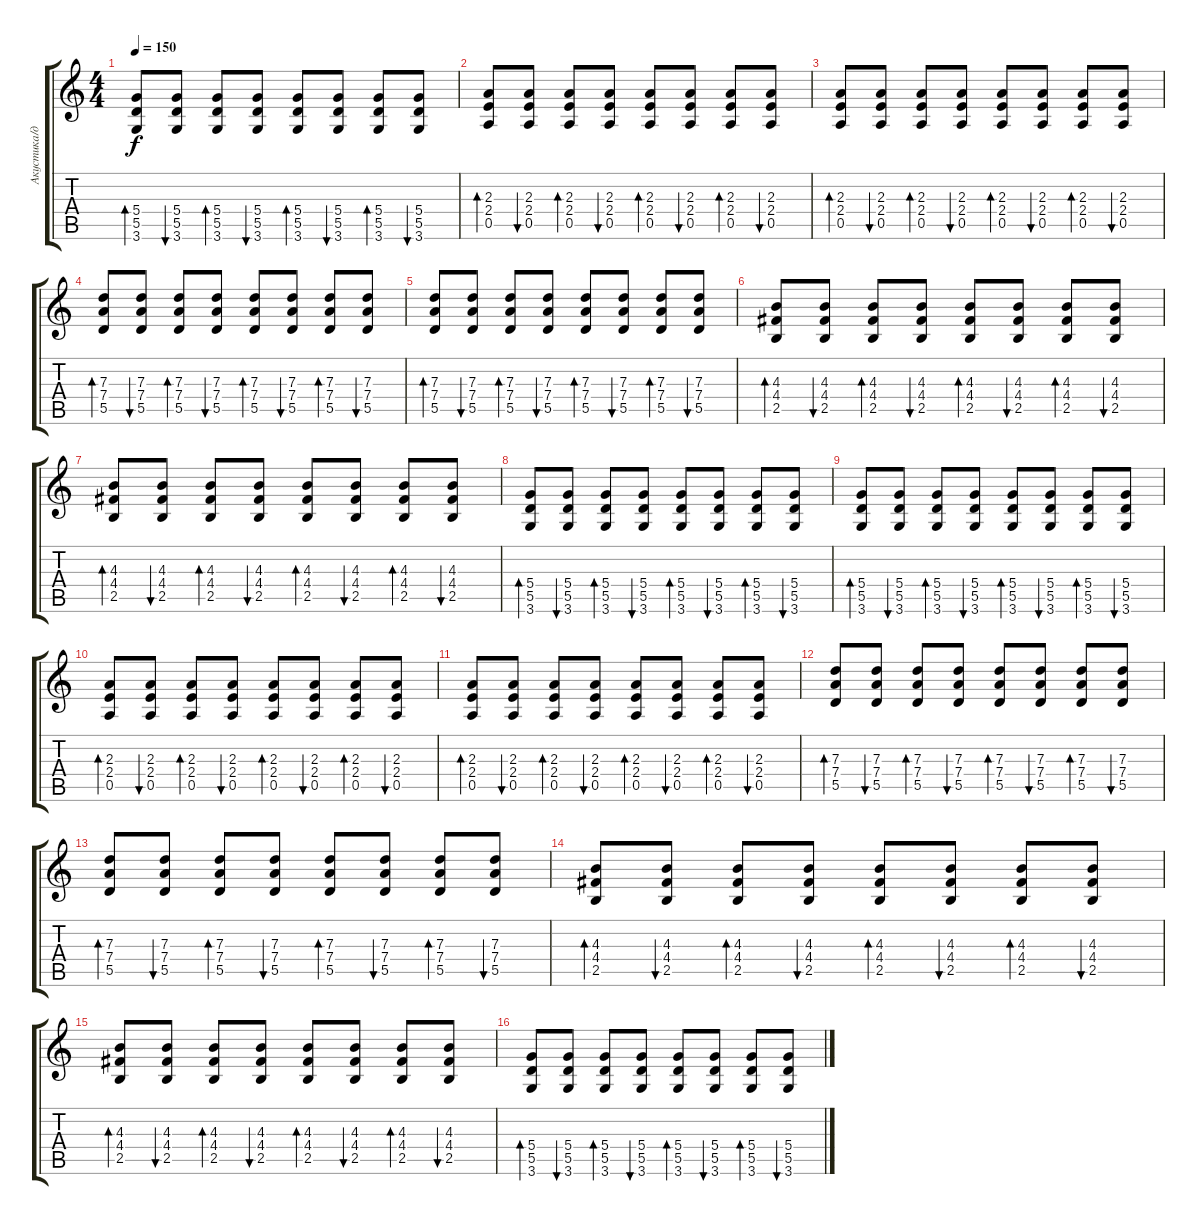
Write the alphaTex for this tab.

\track ("Акустика/дисторшн" "Акустика/д") {instrument distortionguitar}
\staff {score tabs}
\tuning (E4 B3 G3 D3 A2 E2) {hide}
\ts (4 4)
\tempo 150
\clef g2
\ks c
(5.4 5.5 3.6).8{bd 60 dy f} (5.4 5.5 3.6).8{bu 60} (5.4 5.5 3.6).8{bd 60} (5.4 5.5 3.6).8{bu 60} (5.4 5.5 3.6).8{bd 60} (5.4 5.5 3.6).8{bu 60} (5.4 5.5 3.6).8{bd 60} (5.4 5.5 3.6).8{bu 60} |
(2.3 2.4 0.5).8{bd 60} (2.3 2.4 0.5).8{bu 60} (2.3 2.4 0.5).8{bd 60} (2.3 2.4 0.5).8{bu 60} (2.3 2.4 0.5).8{bd 60} (2.3 2.4 0.5).8{bu 60} (2.3 2.4 0.5).8{bd 60} (2.3 2.4 0.5).8{bu 60} |
(2.3 2.4 0.5).8{bd 60} (2.3 2.4 0.5).8{bu 60} (2.3 2.4 0.5).8{bd 60} (2.3 2.4 0.5).8{bu 60} (2.3 2.4 0.5).8{bd 60} (2.3 2.4 0.5).8{bu 60} (2.3 2.4 0.5).8{bd 60} (2.3 2.4 0.5).8{bu 60} |
(7.3 7.4 5.5).8{bd 60} (7.3 7.4 5.5).8{bu 60} (7.3 7.4 5.5).8{bd 60} (7.3 7.4 5.5).8{bu 60} (7.3 7.4 5.5).8{bd 60} (7.3 7.4 5.5).8{bu 60} (7.3 7.4 5.5).8{bd 60} (7.3 7.4 5.5).8{bu 60} |
(7.3 7.4 5.5).8{bd 60} (7.3 7.4 5.5).8{bu 60} (7.3 7.4 5.5).8{bd 60} (7.3 7.4 5.5).8{bu 60} (7.3 7.4 5.5).8{bd 60} (7.3 7.4 5.5).8{bu 60} (7.3 7.4 5.5).8{bd 60} (7.3 7.4 5.5).8{bu 60} |
(4.3 4.4 2.5).8{bd 60} (4.3 4.4 2.5).8{bu 60} (4.3 4.4 2.5).8{bd 60} (4.3 4.4 2.5).8{bu 60} (4.3 4.4 2.5).8{bd 60} (4.3 4.4 2.5).8{bu 60} (4.3 4.4 2.5).8{bd 60} (4.3 4.4 2.5).8{bu 60} |
(4.3 4.4 2.5).8{bd 60} (4.3 4.4 2.5).8{bu 60} (4.3 4.4 2.5).8{bd 60} (4.3 4.4 2.5).8{bu 60} (4.3 4.4 2.5).8{bd 60} (4.3 4.4 2.5).8{bu 60} (4.3 4.4 2.5).8{bd 60} (4.3 4.4 2.5).8{bu 60} |
(5.4 5.5 3.6).8{bd 60} (5.4 5.5 3.6).8{bu 60} (5.4 5.5 3.6).8{bd 60} (5.4 5.5 3.6).8{bu 60} (5.4 5.5 3.6).8{bd 60} (5.4 5.5 3.6).8{bu 60} (5.4 5.5 3.6).8{bd 60} (5.4 5.5 3.6).8{bu 60} |
(5.4 5.5 3.6).8{bd 60} (5.4 5.5 3.6).8{bu 60} (5.4 5.5 3.6).8{bd 60} (5.4 5.5 3.6).8{bu 60} (5.4 5.5 3.6).8{bd 60} (5.4 5.5 3.6).8{bu 60} (5.4 5.5 3.6).8{bd 60} (5.4 5.5 3.6).8{bu 60} |
(2.3 2.4 0.5).8{bd 60} (2.3 2.4 0.5).8{bu 60} (2.3 2.4 0.5).8{bd 60} (2.3 2.4 0.5).8{bu 60} (2.3 2.4 0.5).8{bd 60} (2.3 2.4 0.5).8{bu 60} (2.3 2.4 0.5).8{bd 60} (2.3 2.4 0.5).8{bu 60} |
(2.3 2.4 0.5).8{bd 60} (2.3 2.4 0.5).8{bu 60} (2.3 2.4 0.5).8{bd 60} (2.3 2.4 0.5).8{bu 60} (2.3 2.4 0.5).8{bd 60} (2.3 2.4 0.5).8{bu 60} (2.3 2.4 0.5).8{bd 60} (2.3 2.4 0.5).8{bu 60} |
(7.3 7.4 5.5).8{bd 60} (7.3 7.4 5.5).8{bu 60} (7.3 7.4 5.5).8{bd 60} (7.3 7.4 5.5).8{bu 60} (7.3 7.4 5.5).8{bd 60} (7.3 7.4 5.5).8{bu 60} (7.3 7.4 5.5).8{bd 60} (7.3 7.4 5.5).8{bu 60} |
(7.3 7.4 5.5).8{bd 60} (7.3 7.4 5.5).8{bu 60} (7.3 7.4 5.5).8{bd 60} (7.3 7.4 5.5).8{bu 60} (7.3 7.4 5.5).8{bd 60} (7.3 7.4 5.5).8{bu 60} (7.3 7.4 5.5).8{bd 60} (7.3 7.4 5.5).8{bu 60} |
(4.3 4.4 2.5).8{bd 60} (4.3 4.4 2.5).8{bu 60} (4.3 4.4 2.5).8{bd 60} (4.3 4.4 2.5).8{bu 60} (4.3 4.4 2.5).8{bd 60} (4.3 4.4 2.5).8{bu 60} (4.3 4.4 2.5).8{bd 60} (4.3 4.4 2.5).8{bu 60} |
(4.3 4.4 2.5).8{bd 60} (4.3 4.4 2.5).8{bu 60} (4.3 4.4 2.5).8{bd 60} (4.3 4.4 2.5).8{bu 60} (4.3 4.4 2.5).8{bd 60} (4.3 4.4 2.5).8{bu 60} (4.3 4.4 2.5).8{bd 60} (4.3 4.4 2.5).8{bu 60} |
(5.4 5.5 3.6).8{bd 60} (5.4 5.5 3.6).8{bu 60} (5.4 5.5 3.6).8{bd 60} (5.4 5.5 3.6).8{bu 60} (5.4 5.5 3.6).8{bd 60} (5.4 5.5 3.6).8{bu 60} (5.4 5.5 3.6).8{bd 60} (5.4 5.5 3.6).8{bu 60}
